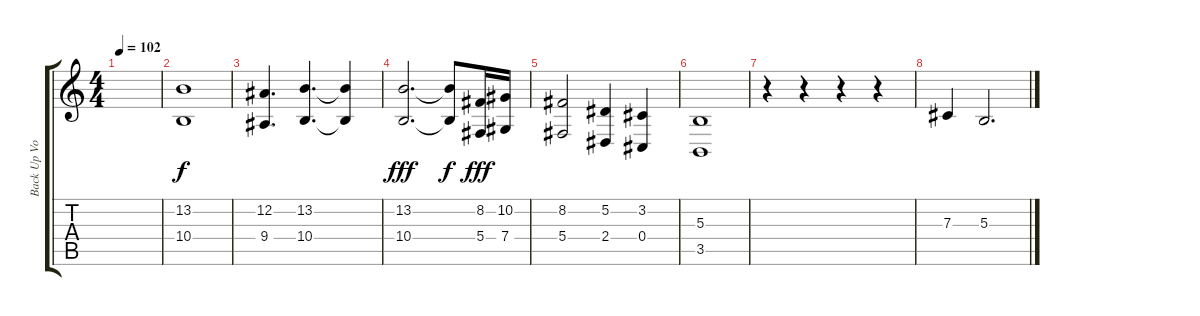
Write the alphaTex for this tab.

\track ("Back Up Vocals " "Back Up Vo") {instrument tenorsax}
\staff {score tabs}
\tuning (Eb4 Bb3 Gb3 Db3 Ab2 Eb2) {hide}
\ts (4 4)
\tempo 102
\clef g2
\ks c
|
(13.2 10.4).1 |
(12.2 9.4).4{d} (13.2 10.4).4{d} (13.2{t} 10.4{t}).4{dy f} |
(13.2 10.4).2{d dy fff} (13.2{t} 10.4{t}).8{dy f} (8.2 5.4).16{dy fff} (10.2 7.4).16 |
(8.2 5.4).2 (5.2 2.4).4 (3.2 0.4).4 |
(5.3 3.5).1 |
r.4 r.4 r.4 r.4 |
7.3.4 5.3.2{d}
